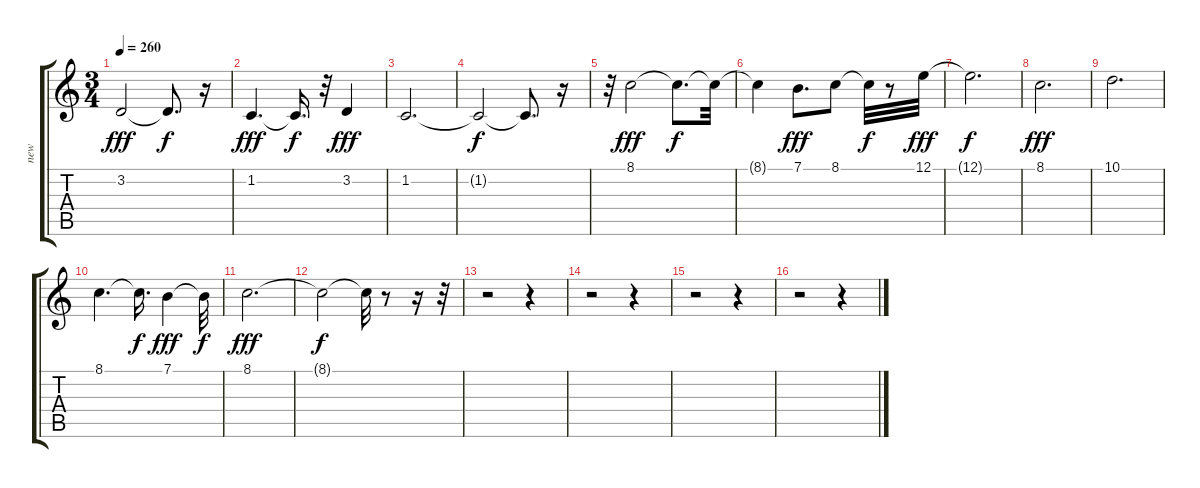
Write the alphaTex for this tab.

\track ("new" "new") {instrument whistle}
\staff {score tabs}
\tuning (E4 B3 G3 D3 A2 E2) {hide}
\ts (3 4)
\tempo 260
\clef g2
\ks c
3.2.2{dy fff} 3.2{t}.8{d dy f} r.16 |
1.2.4{d dy fff} 1.2{t}.16{d dy f} r.32 3.2.4{dy fff} |
1.2.2{d} |
1.2{t}.2{dy f} 1.2{t}.8{d} r.16 |
r.32 8.1.2{dy fff} 8.1{t}.8{d dy f} 8.1{t}.32 |
8.1{t}.4 7.1.8{d dy fff} 8.1.8 8.1{t}.32{dy f} r.8 12.1.32{dy fff} |
12.1{t}.2{d dy f} |
8.1.2{d dy fff} |
10.1.2{d} |
8.1.4{d} 8.1{t}.16{d dy f} 7.1.4{dy fff} 7.1{t}.32{dy f} |
8.1.2{d dy fff} |
8.1{t}.2{dy f} 8.1{t}.32 r.8 r.16 r.32 |
r.2 r.4 |
r.2 r.4 |
r.2 r.4 |
r.2 r.4
